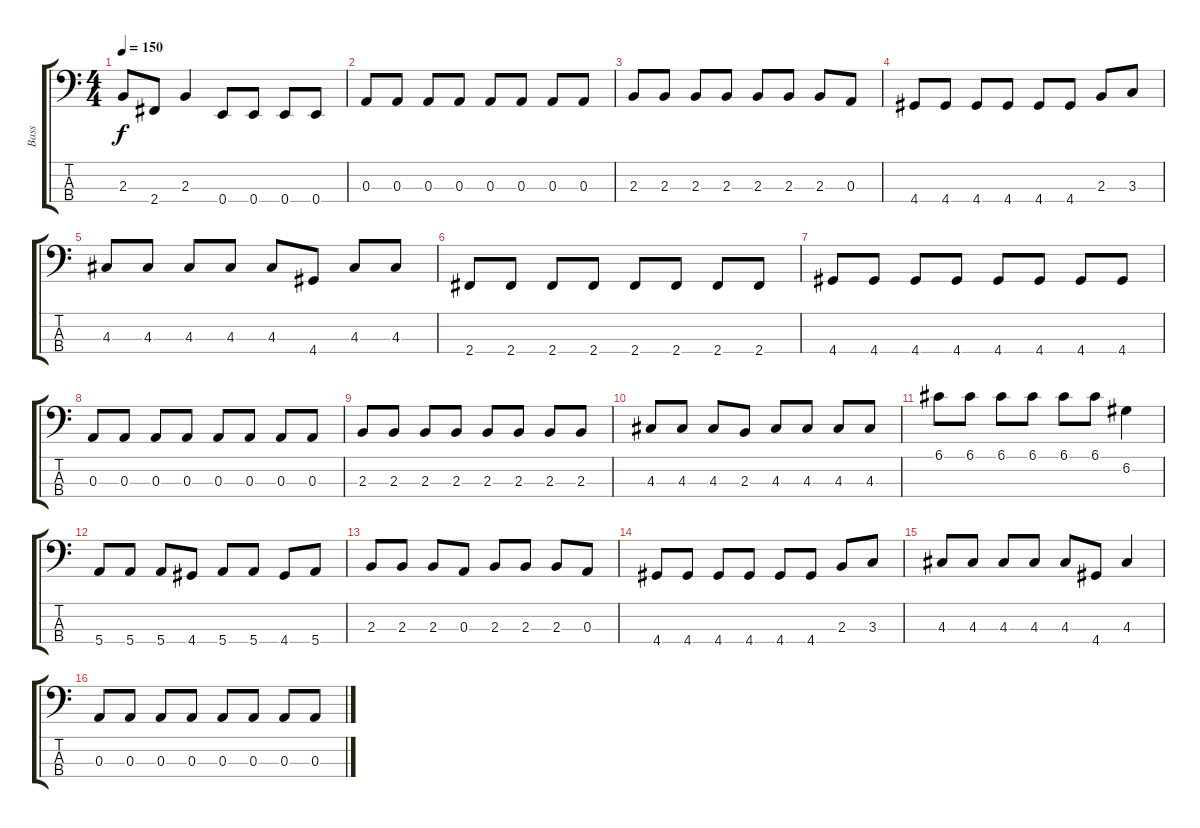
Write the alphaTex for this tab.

\track ("Bass" "Bass") {instrument electricbassfinger}
\staff {score tabs}
\tuning (G2 D2 A1 E1) {hide}
\ts (4 4)
\tempo 150
\clef f4
\ks c
2.3{t}.8{dy f} 2.4.8 2.3.4 0.4.8 0.4.8 0.4.8 0.4.8 |
0.3.8 0.3.8 0.3.8 0.3.8 0.3.8 0.3.8 0.3.8 0.3.8 |
2.3.8 2.3.8 2.3.8 2.3.8 2.3.8 2.3.8 2.3.8 0.3.8 |
4.4.8 4.4.8 4.4.8 4.4.8 4.4.8 4.4.8 2.3.8 3.3.8 |
4.3.8 4.3.8 4.3.8 4.3.8 4.3.8 4.4.8 4.3.8 4.3.8 |
2.4.8 2.4.8 2.4.8 2.4.8 2.4.8 2.4.8 2.4.8 2.4.8 |
4.4.8 4.4.8 4.4.8 4.4.8 4.4.8 4.4.8 4.4.8 4.4.8 |
0.3.8 0.3.8 0.3.8 0.3.8 0.3.8 0.3.8 0.3.8 0.3.8 |
2.3.8 2.3.8 2.3.8 2.3.8 2.3.8 2.3.8 2.3.8 2.3.8 |
4.3.8 4.3.8 4.3.8 2.3.8 4.3.8 4.3.8 4.3.8 4.3.8 |
6.1.8 6.1.8 6.1.8 6.1.8 6.1.8 6.1.8 6.2.4 |
5.4.8 5.4.8 5.4.8 4.4.8 5.4.8 5.4.8 4.4.8 5.4.8 |
2.3.8 2.3.8 2.3.8 0.3.8 2.3.8 2.3.8 2.3.8 0.3.8 |
4.4.8 4.4.8 4.4.8 4.4.8 4.4.8 4.4.8 2.3.8 3.3.8 |
4.3.8 4.3.8 4.3.8 4.3.8 4.3.8 4.4.8 4.3.4 |
0.3.8 0.3.8 0.3.8 0.3.8 0.3.8 0.3.8 0.3.8 0.3.8
